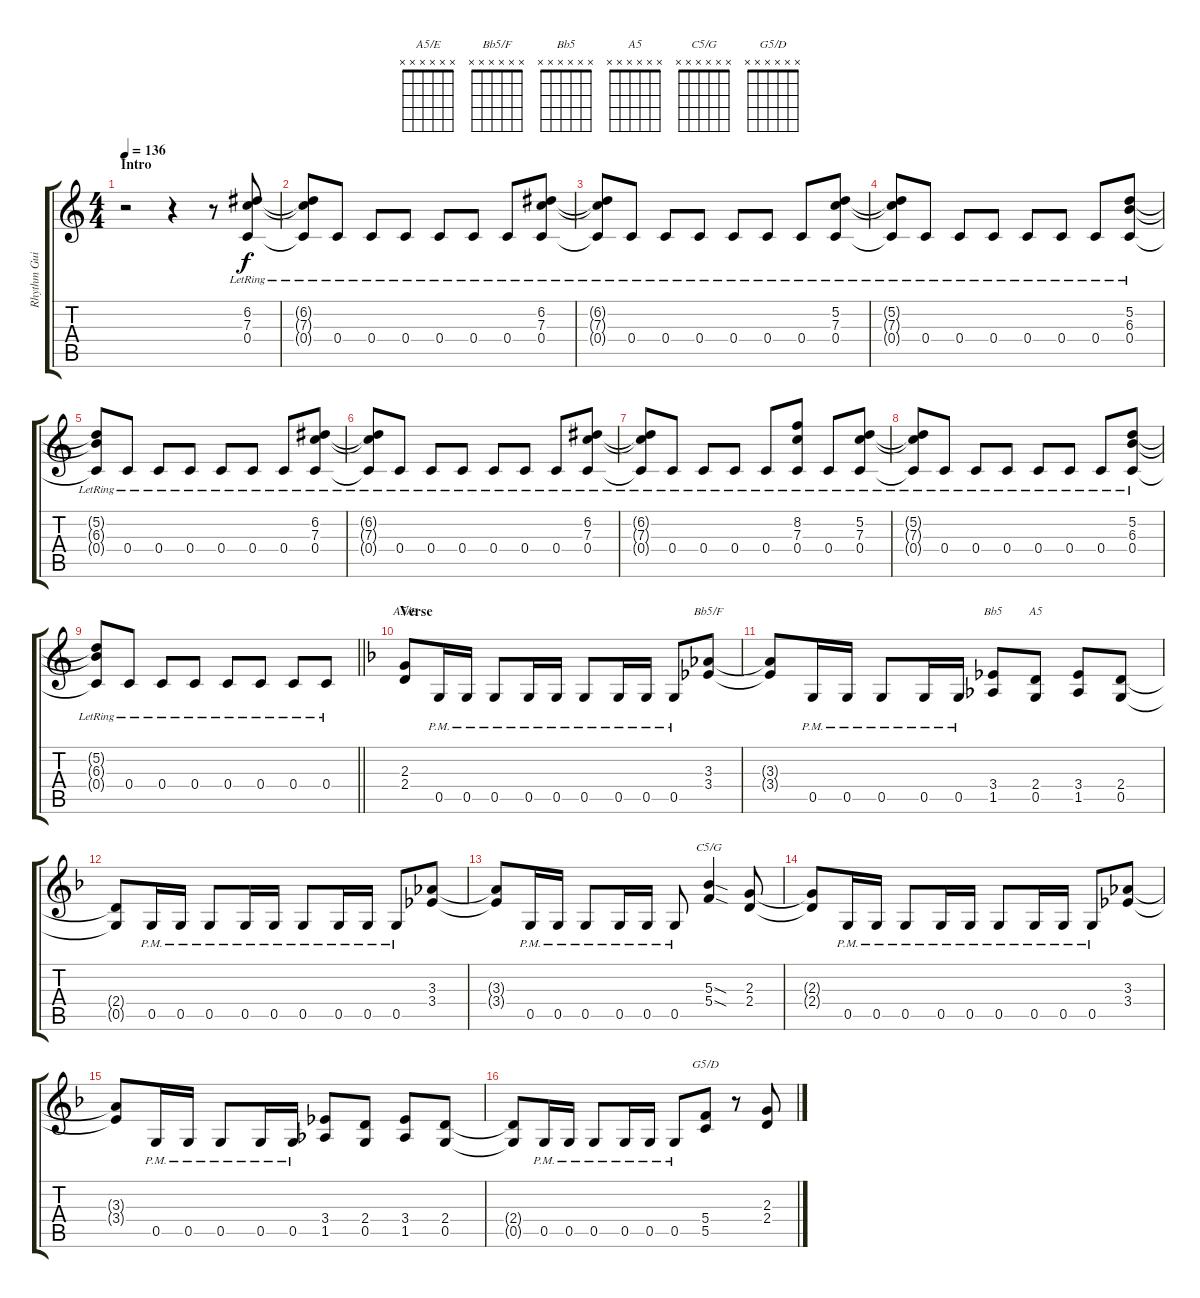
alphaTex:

\track ("Rhythm Guitar 2" "Rhythm Gui") {instrument distortionguitar}
\staff {score tabs}
\tuning (D4 A3 F3 C3 G2 D2) {hide}
\chord ("A5/E" x x x x x x)
\chord ("Bb5/F" x x x x x x)
\chord ("Bb5" x x x x x x)
\chord ("A5" x x x x x x)
\chord ("C5/G" x x x x x x)
\chord ("G5/D" x x x x x x)
\ts (4 4)
\section ("" "Intro")
\tempo 136
\clef g2
\ks c
r.2{dy f instrument distortionguitar} r.4 r.8 (6.2{lr} 7.3{lr} 0.4{lr}).8 |
(6.2{lr t} 7.3{lr t} 0.4{lr t}).8 0.4{lr}.8 0.4{lr}.8 0.4{lr}.8 0.4{lr}.8 0.4{lr}.8 0.4{lr}.8 (6.2{lr} 7.3{lr} 0.4{lr}).8 |
(6.2{lr t} 7.3{lr t} 0.4{lr t}).8 0.4{lr}.8 0.4{lr}.8 0.4{lr}.8 0.4{lr}.8 0.4{lr}.8 0.4{lr}.8 (5.2{lr} 7.3{lr} 0.4{lr}).8 |
(5.2{lr t} 7.3{lr t} 0.4{lr t}).8 0.4{lr}.8 0.4{lr}.8 0.4{lr}.8 0.4{lr}.8 0.4{lr}.8 0.4{lr}.8 (5.2{lr} 6.3{lr} 0.4{lr}).8 |
(5.2{lr t} 6.3{lr t} 0.4{lr t}).8 0.4{lr}.8 0.4{lr}.8 0.4{lr}.8 0.4{lr}.8 0.4{lr}.8 0.4{lr}.8 (6.2{lr} 7.3{lr} 0.4{lr}).8 |
(6.2{lr t} 7.3{lr t} 0.4{lr t}).8 0.4{lr}.8 0.4{lr}.8 0.4{lr}.8 0.4{lr}.8 0.4{lr}.8 0.4{lr}.8 (6.2{lr} 7.3{lr} 0.4{lr}).8 |
(6.2{lr t} 7.3{lr t} 0.4{lr t}).8 0.4{lr}.8 0.4{lr}.8 0.4{lr}.8 0.4{lr}.8 (8.2{lr} 7.3{lr} 0.4{lr}).8 0.4{lr}.8 (5.2{lr} 7.3{lr} 0.4{lr}).8 |
(5.2{lr t} 7.3{lr t} 0.4{lr t}).8 0.4{lr}.8 0.4{lr}.8 0.4{lr}.8 0.4{lr}.8 0.4{lr}.8 0.4{lr}.8 (5.2{lr} 6.3{lr} 0.4{lr}).8 |
\barLineRight lightlight
(5.2{lr t} 6.3{lr t} 0.4{lr t}).8 0.4{lr}.8 0.4{lr}.8 0.4{lr}.8 0.4{lr}.8 0.4{lr}.8 0.4{lr}.8 0.4{lr}.8 |
\section ("" "Verse")
\ks dminor
(2.3 2.4).8{ch "A5/E"} 0.5{pm}.16 0.5{pm}.16 0.5{pm}.8 0.5{pm}.16 0.5{pm}.16 0.5{pm}.8 0.5{pm}.16 0.5{pm}.16 0.5{pm}.8 (3.3 3.4).8{ch "Bb5/F"} |
(3.3{t} 3.4{t}).8 0.5{pm}.16 0.5{pm}.16 0.5{pm}.8 0.5{pm}.16 0.5{pm}.16 (3.4 1.5).8{ch "Bb5"} (2.4 0.5).8{ch "A5"} (3.4 1.5).8 (2.4 0.5).8 |
(2.4{t} 0.5{t}).8 0.5{pm}.16 0.5{pm}.16 0.5{pm}.8 0.5{pm}.16 0.5{pm}.16 0.5{pm}.8 0.5{pm}.16 0.5{pm}.16 0.5{pm}.8 (3.3 3.4).8 |
(3.3{t} 3.4{t}).8 0.5{pm}.16 0.5{pm}.16 0.5{pm}.8 0.5{pm}.16 0.5{pm}.16 0.5{pm}.8 (5.3{sod} 5.4{sod}).4{ch "C5/G"} (2.3 2.4).8 |
(2.3{t} 2.4{t}).8 0.5{pm}.16 0.5{pm}.16 0.5{pm}.8 0.5{pm}.16 0.5{pm}.16 0.5{pm}.8 0.5{pm}.16 0.5{pm}.16 0.5{pm}.8 (3.3 3.4).8 |
(3.3{t} 3.4{t}).8 0.5{pm}.16 0.5{pm}.16 0.5{pm}.8 0.5{pm}.16 0.5{pm}.16 (3.4 1.5).8 (2.4 0.5).8 (3.4 1.5).8 (2.4 0.5).8 |
(2.4{t} 0.5{t}).8 0.5{pm}.16 0.5{pm}.16 0.5{pm}.8 0.5{pm}.16 0.5{pm}.16 0.5{pm}.8 (5.4 5.5).8{ch "G5/D"} r.8 (2.3 2.4).8
